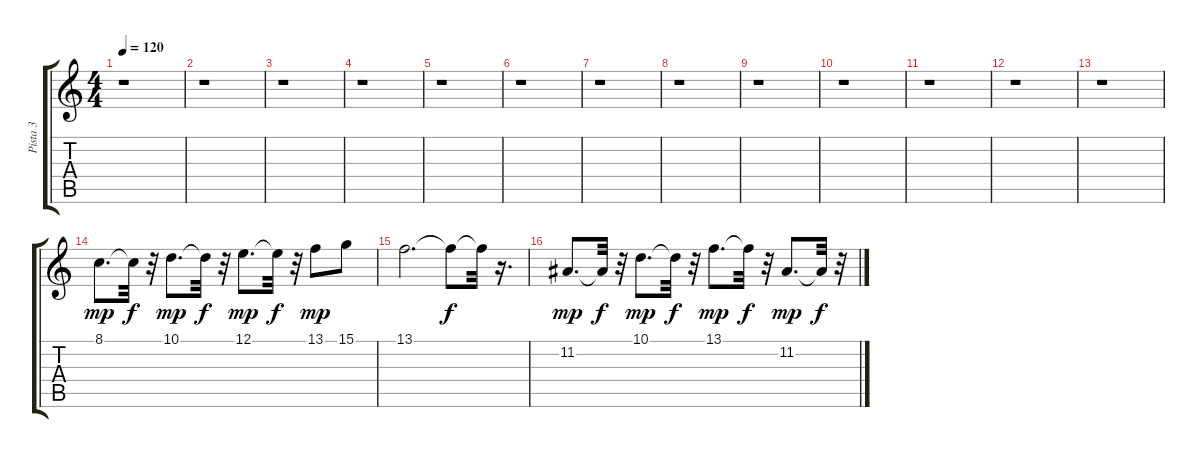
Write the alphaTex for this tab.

\track ("Pista 3" "Pista 3") {instrument violin}
\staff {score tabs}
\tuning (E4 B3 G3 D3 A2 E2) {hide}
\ts (4 4)
\tempo 120
\clef g2
\ks c
r.1{dy f} |
r.1 |
r.1 |
r.1 |
r.1 |
r.1 |
r.1 |
r.1 |
r.1 |
r.1 |
r.1 |
r.1 |
r.1 |
8.1.8{d dy mp} 8.1{t}.32{dy f} r.32 10.1.8{d dy mp instrument violin} 10.1{t}.32{dy f} r.32 12.1.8{d dy mp} 12.1{t}.32{dy f} r.32 13.1.8{dy mp} 15.1.8 |
13.1.2{d} 13.1{t}.8{dy f} 13.1{t}.32 r.16{d} |
11.2.8{d dy mp} 11.2{t}.32{dy f} r.32 10.1.8{d dy mp instrument violin} 10.1{t}.32{dy f} r.32 13.1.8{d dy mp} 13.1{t}.32{dy f} r.32 11.2.8{d dy mp} 11.2{t}.32{dy f} r.32
